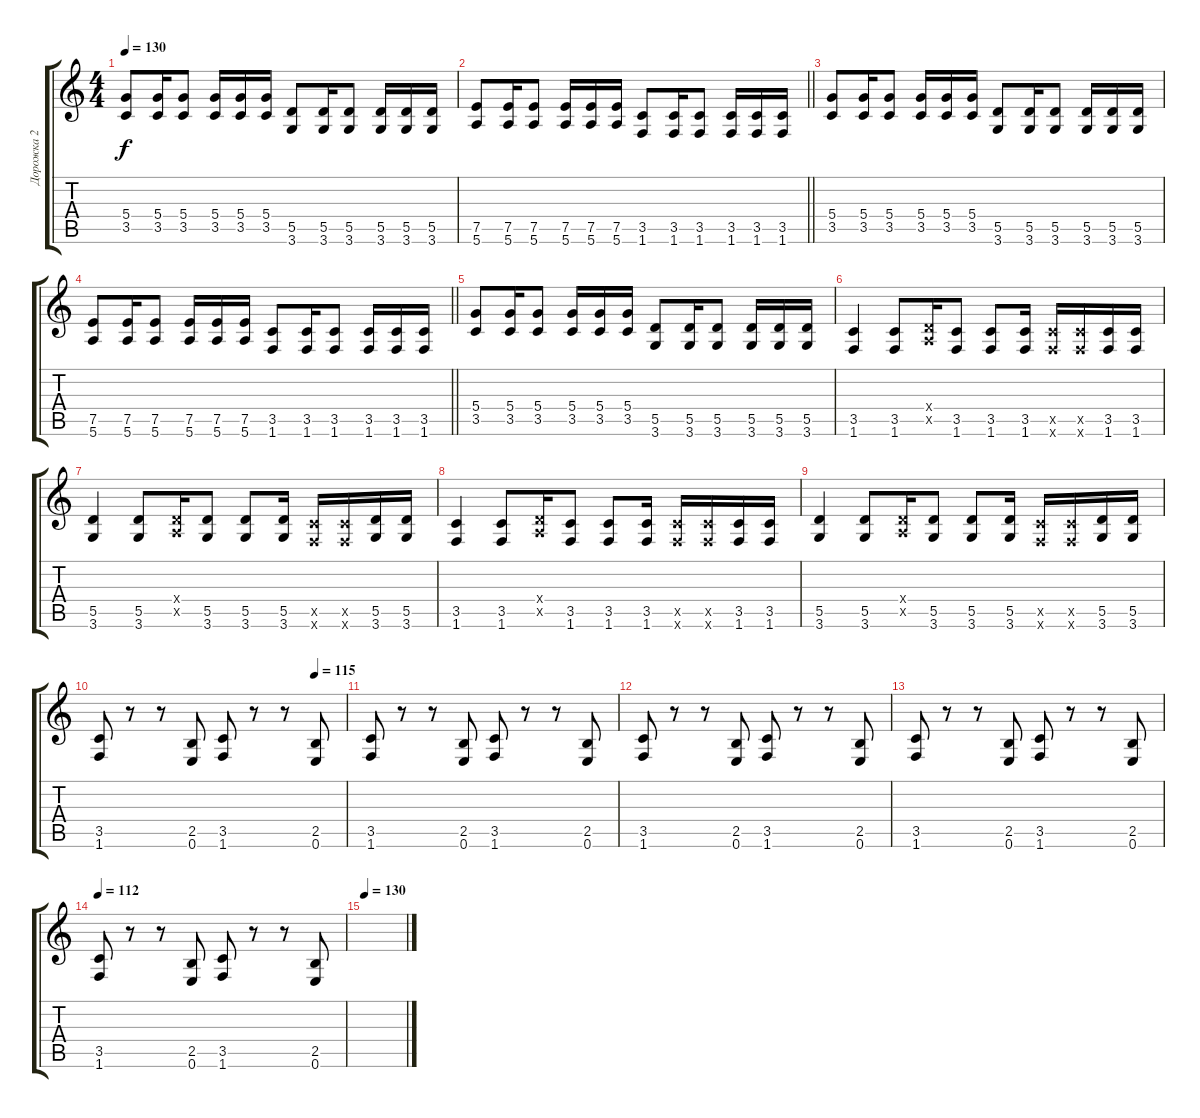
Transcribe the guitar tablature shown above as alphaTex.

\track ("Дорожка 2" "Дорожка 2") {instrument distortionguitar}
\staff {score tabs}
\tuning (E4 B3 G3 D3 A2 E2) {hide}
\ts (4 4)
\tempo 130
\clef g2
\ks c
(5.4 3.5).8{dy f} (5.4 3.5).16 (5.4 3.5).8 (5.4 3.5).16 (5.4 3.5).16 (5.4 3.5).16 (5.5 3.6).8 (5.5 3.6).16 (5.5 3.6).8 (5.5 3.6).16 (5.5 3.6).16 (5.5 3.6).16 |
\barLineRight lightlight
(7.5 5.6).8 (7.5 5.6).16 (7.5 5.6).8 (7.5 5.6).16 (7.5 5.6).16 (7.5 5.6).16 (3.5 1.6).8 (3.5 1.6).16 (3.5 1.6).8 (3.5 1.6).16 (3.5 1.6).16 (3.5 1.6).16 |
(5.4 3.5).8 (5.4 3.5).16 (5.4 3.5).8 (5.4 3.5).16 (5.4 3.5).16 (5.4 3.5).16 (5.5 3.6).8 (5.5 3.6).16 (5.5 3.6).8 (5.5 3.6).16 (5.5 3.6).16 (5.5 3.6).16 |
\barLineRight lightlight
(7.5 5.6).8 (7.5 5.6).16 (7.5 5.6).8 (7.5 5.6).16 (7.5 5.6).16 (7.5 5.6).16 (3.5 1.6).8 (3.5 1.6).16 (3.5 1.6).8 (3.5 1.6).16 (3.5 1.6).16 (3.5 1.6).16 |
(5.4 3.5).8 (5.4 3.5).16 (5.4 3.5).8 (5.4 3.5).16 (5.4 3.5).16 (5.4 3.5).16 (5.5 3.6).8 (5.5 3.6).16 (5.5 3.6).8 (5.5 3.6).16 (5.5 3.6).16 (5.5 3.6).16 |
(3.5 1.6).4 (3.5 1.6).8 (0.4{x} 0.5{x}).16 (3.5 1.6).8 (3.5 1.6).8 (3.5 1.6).16 (3.5{x} 1.6{x}).16 (3.5{x} 1.6{x}).16 (3.5 1.6).16 (3.5 1.6).16 |
(5.5 3.6).4 (5.5 3.6).8 (0.4{x} 0.5{x}).16 (5.5 3.6).8 (5.5 3.6).8 (5.5 3.6).16 (3.5{x} 1.6{x}).16 (3.5{x} 1.6{x}).16 (5.5 3.6).16 (5.5 3.6).16 |
(3.5 1.6).4 (3.5 1.6).8 (0.4{x} 0.5{x}).16 (3.5 1.6).8 (3.5 1.6).8 (3.5 1.6).16 (3.5{x} 1.6{x}).16 (3.5{x} 1.6{x}).16 (3.5 1.6).16 (3.5 1.6).16 |
(5.5 3.6).4 (5.5 3.6).8 (0.4{x} 0.5{x}).16 (5.5 3.6).8 (5.5 3.6).8 (5.5 3.6).16 (3.5{x} 1.6{x}).16 (3.5{x} 1.6{x}).16 (5.5 3.6).16 (5.5 3.6).16 |
\tempo (115 0.875)
(3.5 1.6).8 r.8 r.8 (2.5 0.6).8 (3.5 1.6).8 r.8 r.8 (2.5 0.6).8 |
(3.5 1.6).8 r.8 r.8 (2.5 0.6).8 (3.5 1.6).8 r.8 r.8 (2.5 0.6).8 |
(3.5 1.6).8 r.8 r.8 (2.5 0.6).8 (3.5 1.6).8 r.8 r.8 (2.5 0.6).8 |
(3.5 1.6).8 r.8 r.8 (2.5 0.6).8 (3.5 1.6).8 r.8 r.8 (2.5 0.6).8 |
\tempo 112
(3.5 1.6).8 r.8 r.8 (2.5 0.6).8 (3.5 1.6).8 r.8 r.8 (2.5 0.6).8 |
\tempo 130
